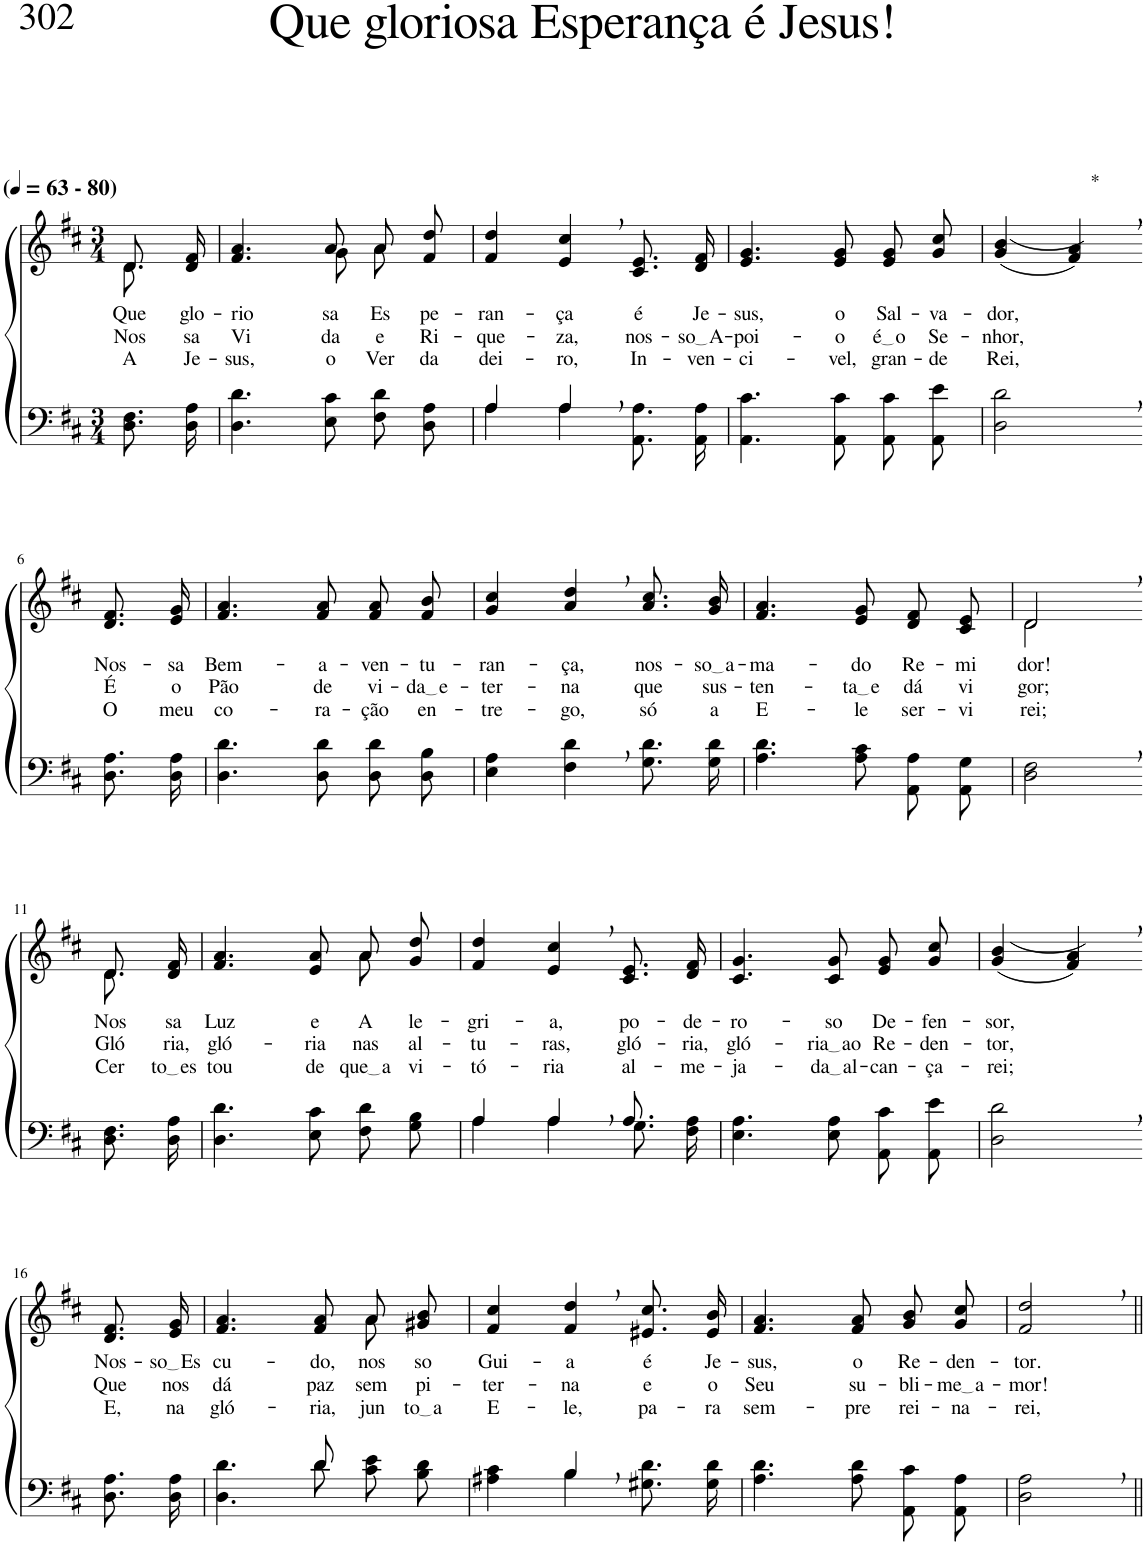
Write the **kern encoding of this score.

**kern	**kern	**text	**text	**text
*part2	*part1	*part1	*part1	*part1
*staff2	*staff1	*staff1	*staff1	*staff1
*I"Parte III e IV	*I"Parte I e II	*	*	*
*clefF4	*clefG2	*	*	*
*Trd1c2	*Trd1c2	*	*	*
*k[f#c#]	*k[f#c#]	*	*	*
*M3/4	*M3/4	*	*	*
*MM63	*MM63	*	*	*
=1	=1	=1	=1	=1
*	*^	*	*	*
!	!LO:TX:a:B:t=(	!	!	!	!
!	!LO:TX:a:B:t=- 80)	!	!	!	!
!	!	!	!LO:LY:b	!LO:LY:b	!LO:LY:b
8.D\ 8.F#\L	8.d/L	8.d\	Que	Nos-	A
!	!	!	!LO:LY:b	!LO:LY:b	!LO:LY:b
16D\ 16A\Jk	16d/ 16f#/Jk	16ryy	glo-	-sa	Je-
=2	=2	=2	=2	=2	=2
!	!	!	!LO:LY:b	!LO:LY:b	!LO:LY:b
4.D\ 4.d\	4.f#/ 4.a/	4.ryy	-rio-	Vi-	-sus,
!	!	!	!LO:LY:b	!LO:LY:b	!LO:LY:b
8E\ 8c#\	8a/	8g\L	-sa	-da	o
!	!	!	!LO:LY:b	!LO:LY:b	!LO:LY:b
8F#\ 8d\L	8a\L	8a\J	Es-	e	Ver-
!	!	!	!LO:LY:b	!LO:LY:b	!LO:LY:b
8D\ 8A\J	8f#\ 8dd\J	8ryy	-pe-	Ri-	-da
=3	=3	=3	=3	=3	=3
*^	*	*	*	*	*
!	!	!	!	!LO:LY:b	!LO:LY:b	!LO:LY:b
*	*	*v	*v	*	*	*
4A/	4A\	4f#/ 4dd/	-ran-	-que-	dei-
!	!	!	!LO:LY:b	!LO:LY:b	!LO:LY:b
4A,/	4A\	4e/, 4cc#/,	-ça	-za,	-ro,
!	!	!	!LO:LY:b	!LO:LY:b	!LO:LY:b
4ryy	8.AA\ 8.A\L	8.c#/ 8.e/L	é	nos-	In-
!	!	!	!LO:LY:b	!LO:LY:b	!LO:LY:b
.	16AA\ 16A\Jk	16d/ 16f#/Jk	Je-	so A	-ven-
=4	=4	=4	=4	=4	=4
!	!	!	!LO:LY:b	!LO:LY:b	!LO:LY:b
*v	*v	*	*	*	*
4.AA\ 4.c#\	4.e/ 4.g/	-sus,	-poi-	-ci-
!	!	!LO:LY:b	!LO:LY:b	!LO:LY:b
8AA\ 8c#\	8e/ 8g/	o	-o	-vel,
!	!	!LO:LY:b	!LO:LY:b	!LO:LY:b
8AA\ 8c#\L	8e/ 8g/L	Sal-	é o	gran-
!	!	!LO:LY:b	!LO:LY:b	!LO:LY:b
8AA\ 8e\J	8g/ 8cc#/J	-va-	Se-	-de
=5	=5	=5	=5	=5
!	!	!LO:LY:b	!LO:LY:b	!LO:LY:b
2D\, 2d\,	((4g/ 4b/	-dor,	-nhor,	Rei,
!	!LO:TX:a:t=*	!	!	!
.	4f#/, 4a/,))	.	.	.
!!LO:LB:g=z
=6-	=6-	=6-	=6-	=6-
!	!	!LO:LY:b	!LO:LY:b	!LO:LY:b
8.D\ 8.A\L	8.d/ 8.f#/L	Nos-	É	O
!	!	!LO:LY:b	!LO:LY:b	!LO:LY:b
16D\ 16A\Jk	16e/ 16g/Jk	-sa	o	meu
=7	=7	=7	=7	=7
!	!	!LO:LY:b	!LO:LY:b	!LO:LY:b
4.D\ 4.d\	4.f#/ 4.a/	Bem-	Pão	co-
!	!	!LO:LY:b	!LO:LY:b	!LO:LY:b
8D\ 8d\	8f#/ 8a/	-a-	de	-ra-
!	!	!LO:LY:b	!LO:LY:b	!LO:LY:b
8D\ 8d\L	8f#/ 8a/L	-ven-	vi-	-ção
!	!	!LO:LY:b	!LO:LY:b	!LO:LY:b
8D\ 8B\J	8f#/ 8b/J	-tu-	da e	en-
=8	=8	=8	=8	=8
!	!	!LO:LY:b	!LO:LY:b	!LO:LY:b
4E\ 4A\	4g/ 4cc#/	-ran-	-ter-	-tre-
!	!	!LO:LY:b	!LO:LY:b	!LO:LY:b
4F#\, 4d\,	4a/, 4dd/,	-ça,	-na	-go,
!	!	!LO:LY:b	!LO:LY:b	!LO:LY:b
8.G\ 8.d\L	8.a/ 8.cc#/L	nos-	que	só
!	!	!LO:LY:b	!LO:LY:b	!LO:LY:b
16G\ 16d\Jk	16g/ 16b/Jk	so a	sus-	a
=9	=9	=9	=9	=9
!	!	!LO:LY:b	!LO:LY:b	!LO:LY:b
4.A\ 4.d\	4.f#/ 4.a/	-ma-	-ten-	E-
!	!	!LO:LY:b	!LO:LY:b	!LO:LY:b
8A\ 8c#\	8e/ 8g/	-do	ta e	-le
!	!	!LO:LY:b	!LO:LY:b	!LO:LY:b
8AA\ 8A\L	8d/ 8f#/L	Re-	dá	ser-
!	!	!LO:LY:b	!LO:LY:b	!LO:LY:b
8AA\ 8G\J	8c#/ 8e/J	-mi-	vi-	-vi-
=10	=10	=10	=10	=10
*	*^	*	*	*
!	!	!	!LO:LY:b	!LO:LY:b	!LO:LY:b
2D\, 2F#\,	2d,/	2d\	-dor!	-gor;	-rei;
!!LO:LB:g=z	!!
=11-	=11-	=11-	=11-	=11-	=11-
!	!	!	!LO:LY:b	!LO:LY:b	!LO:LY:b
8.D\ 8.F#\L	8.d/L	8.d\	Nos-	Gló-	Cer-
!	!	!	!LO:LY:b	!LO:LY:b	!LO:LY:b
16D\ 16A\Jk	16d/ 16f#/Jk	16ryy	-sa	-ria,	to es
=12	=12	=12	=12	=12	=12
!	!	!	!LO:LY:b	!LO:LY:b	!LO:LY:b
4.D\ 4.d\	2ryy	4.f#/ 4.a/	Luz	gló-	-tou
!	!	!	!LO:LY:b	!LO:LY:b	!LO:LY:b
8E\ 8c#\	.	8e/ 8a/	e	-ria	de
!	!	!	!LO:LY:b	!LO:LY:b	!LO:LY:b
8F#\ 8d\L	8a\	8a\L	A-	nas	que a
!	!	!	!LO:LY:b	!LO:LY:b	!LO:LY:b
8G\ 8B\J	8ryy	8g\ 8dd\J	-le-	al-	vi-
=13	=13	=13	=13	=13	=13
*^	*	*	*	*	*
!	!	!	!	!LO:LY:b	!LO:LY:b	!LO:LY:b
*	*	*v	*v	*	*	*
4A/	4A\	4f#/ 4dd/	-gri-	-tu-	-tó-
!	!	!	!LO:LY:b	!LO:LY:b	!LO:LY:b
4A,/	4A\	4e/, 4cc#/,	-a,	-ras,	-ria
!	!	!	!LO:LY:b	!LO:LY:b	!LO:LY:b
8.A/	8.G\L	8.c#/ 8.e/L	po-	gló-	al-
!	!	!	!LO:LY:b	!LO:LY:b	!LO:LY:b
16ryy	16F#\ 16A\Jk	16d/ 16f#/Jk	-de-	-ria,	-me-
=14	=14	=14	=14	=14	=14
!	!	!	!LO:LY:b	!LO:LY:b	!LO:LY:b
*v	*v	*	*	*	*
4.E\ 4.A\	4.c#/ 4.g/	-ro-	gló-	-ja-
!	!	!LO:LY:b	!LO:LY:b	!LO:LY:b
8E\ 8A\	8c#/ 8g/	-so	ria ao	da al
!	!	!LO:LY:b	!LO:LY:b	!LO:LY:b
8AA\ 8c#\L	8e/ 8g/L	De-	Re-	-can-
!	!	!LO:LY:b	!LO:LY:b	!LO:LY:b
8AA\ 8e\J	8g/ 8cc#/J	-fen-	-den-	-ça-
=15	=15	=15	=15	=15
!	!	!LO:LY:b	!LO:LY:b	!LO:LY:b
2D\, 2d\,	((4g/ 4b/	-sor,	-tor,	-rei;
.	4f#/, 4a/,))	.	.	.
!!LO:LB:g=z
=16-	=16-	=16-	=16-	=16-
!	!	!LO:LY:b	!LO:LY:b	!LO:LY:b
8.D\ 8.A\L	8.d/ 8.f#/L	Nos-	Que	E,
!	!	!LO:LY:b	!LO:LY:b	!LO:LY:b
16D\ 16A\Jk	16e/ 16g/Jk	so Es	nos	na
=17	=17	=17	=17	=17
*^	*^	*	*	*
!	!	!	!	!LO:LY:b	!LO:LY:b	!LO:LY:b
4.ryy	4.D\ 4.d\	2ryy	4.f#/ 4.a/	-cu-	dá	gló-
!	!	!	!	!LO:LY:b	!LO:LY:b	!LO:LY:b
8d/	8d\	.	8f#/ 8a/	-do,	paz	-ria,
!	!	!	!	!LO:LY:b	!LO:LY:b	!LO:LY:b
4ryy	8c#\ 8e\L	8a\	8a/L	nos-	sem-	jun-
!	!	!	!	!LO:LY:b	!LO:LY:b	!LO:LY:b
.	8B\ 8d\J	8ryy	8g#X/ 8b/J	-so	-pi-	to a
=18	=18	=18	=18	=18	=18	=18
!	!	!	!	!LO:LY:b	!LO:LY:b	!LO:LY:b
*	*	*v	*v	*	*	*
4ryy	4A#X\ 4c#\	4f#/ 4cc#/	Gui-	-ter-	E-
!	!	!	!LO:LY:b	!LO:LY:b	!LO:LY:b
4B,/	4B\	4f#/, 4dd/,	-a	-na	-le,
!	!	!	!LO:LY:b	!LO:LY:b	!LO:LY:b
4ryy	8.G#X\ 8.d\L	8.e#X/ 8.cc#/L	é	e	pa-
!	!	!	!LO:LY:b	!LO:LY:b	!LO:LY:b
.	16G#\ 16d\Jk	16e#/ 16b/Jk	Je-	o	-ra
=19	=19	=19	=19	=19	=19
!	!	!	!LO:LY:b	!LO:LY:b	!LO:LY:b
*v	*v	*	*	*	*
4.A\ 4.d\	4.f#/ 4.a/	-sus,	Seu	sem-
!	!	!LO:LY:b	!LO:LY:b	!LO:LY:b
8A\ 8d\	8f#/ 8a/	o	su-	-pre
!	!	!LO:LY:b	!LO:LY:b	!LO:LY:b
8AA\ 8c#\L	8g/ 8b/L	Re-	-bli-	rei-
!	!	!LO:LY:b	!LO:LY:b	!LO:LY:b
8AA\ 8A\J	8g/ 8cc#/J	-den-	me a	-na-
=20	=20	=20	=20	=20
!	!	!LO:LY:b	!LO:LY:b	!LO:LY:b
2D\, 2A\,	2f#/, 2dd/,	-tor.	-mor!	-rei,
=||	=||	=||	=||	=||
*-	*-	*-	*-	*-
